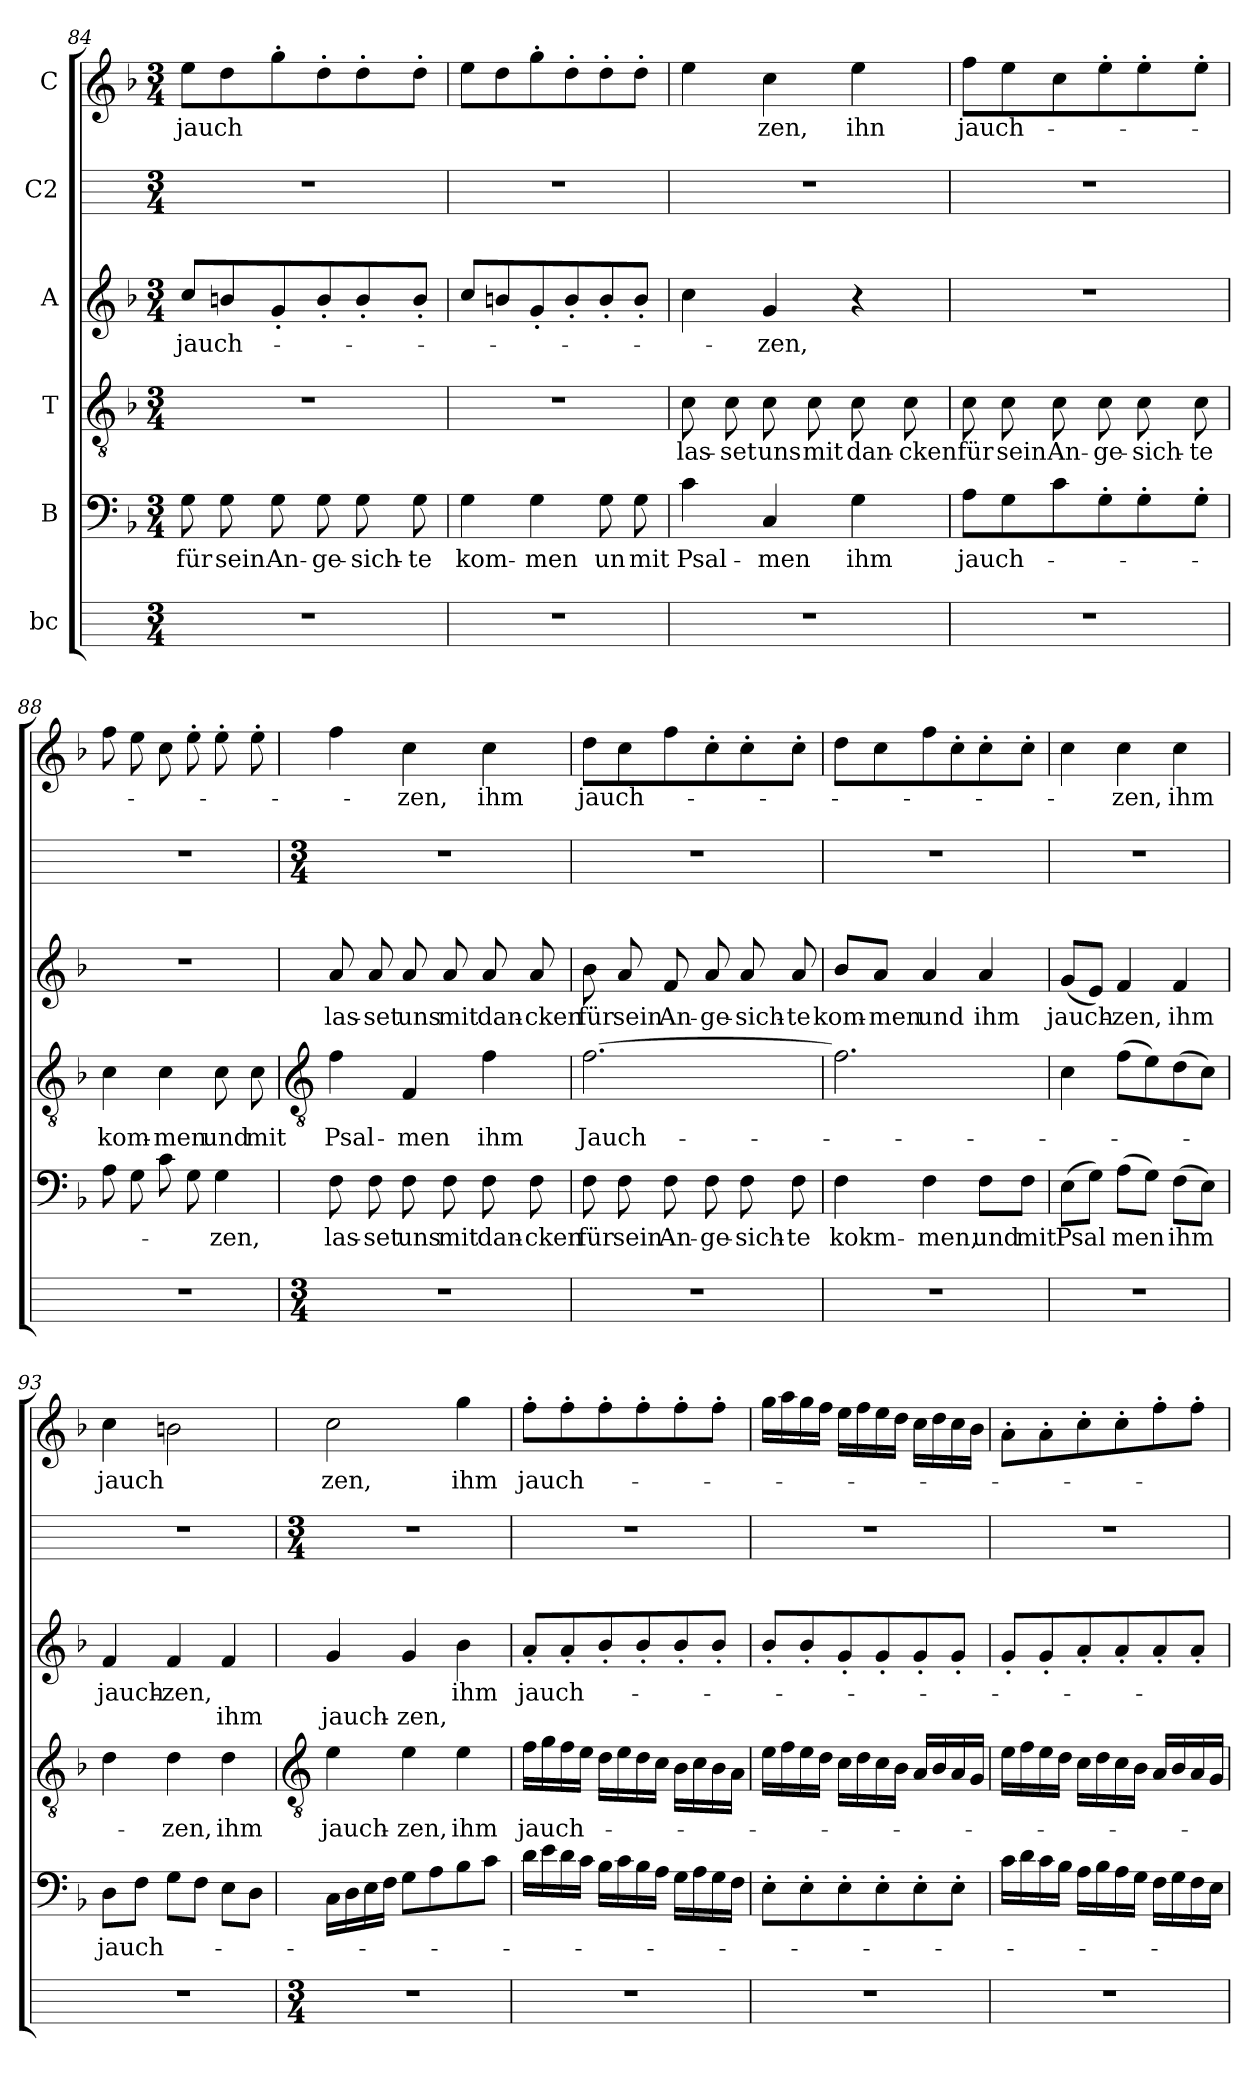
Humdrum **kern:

**kern	**kern	**text	**kern	**text	**kern	**text	**text	**kern	**kern	**text
*part6	*part5	*part5	*part4	*part4	*part3	*part3	*part3	*part2	*part1	*part1
*staff6	*staff5	*staff5	*staff4	*staff4	*staff3	*staff3	*staff3	*staff2	*staff1	*staff1
*I"bc	*I"B	*	*I"T	*	*I"A	*	*	*I"C2	*I"C	*
!!LO:LB:g=z
*	*clefF4	*	*clefGv2	*	*clefG2	*	*	*	*clefG2	*
*	*k[b-]	*	*k[b-]	*	*k[b-]	*	*	*	*k[b-]	*
*	*F:	*	*F:	*	*F:	*	*	*	*F:	*
*M3/4	*M3/4	*	*M3/4	*	*M3/4	*	*	*M3/4	*M3/4	*
=84	=84	=84	=84	=84	=84	=84	=84	=84	=84	=84
!	!	!LO:LY:b	!LO:N:vis=1	!	!	!LO:LY:b	!	!	!	!LO:LY:b
2.r	8G	für	2.r	.	8ccL	jauch-	.	2.r	8eeL	jauch
!	!	!LO:LY:b	!	!	!	!	!	!	!	!
.	8G	sein	.	.	8bn	.	.	.	8dd	.
!	!	!LO:LY:b	!	!	!	!	!	!	!	!
.	8G	An-	.	.	8g'	.	.	.	8gg'	.
!	!	!LO:LY:b	!	!	!	!	!	!	!	!
.	8G	-ge-	.	.	8b'	.	.	.	8dd'	.
!	!	!LO:LY:b	!	!	!	!	!	!	!	!
.	8G	-sich-	.	.	8b'	.	.	.	8dd'	.
!	!	!LO:LY:b	!	!	!	!	!	!	!	!
.	8G	-te	.	.	8b'J	.	.	.	8dd'J	.
=85	=85	=85	=85	=85	=85	=85	=85	=85	=85	=85
!	!	!LO:LY:b	!LO:N:vis=1	!	!	!	!	!	!	!
2.r	4G	kom-	2.r	.	8ccL	.	.	2.r	8eeL	.
.	.	.	.	.	8bn	.	.	.	8dd	.
!	!	!LO:LY:b	!	!	!	!	!	!	!	!
.	4G	-men	.	.	8g'	.	.	.	8gg'	.
.	.	.	.	.	8b'	.	.	.	8dd'	.
!	!	!LO:LY:b	!	!	!	!	!	!	!	!
.	8G	un	.	.	8b'	.	.	.	8dd'	.
!	!	!LO:LY:b	!	!	!	!	!	!	!	!
.	8G	mit	.	.	8b'J	.	.	.	8dd'J	.
=86	=86	=86	=86	=86	=86	=86	=86	=86	=86	=86
!	!	!LO:LY:b	!	!LO:LY:b	!	!	!	!	!	!
2.r	4c	Psal-	8c	las-	4cc	.	.	2.r	4ee	.
!	!	!	!	!LO:LY:b	!	!	!	!	!	!
.	.	.	8c	-set	.	.	.	.	.	.
!	!	!LO:LY:b	!	!LO:LY:b	!	!LO:LY:b	!	!	!	!LO:LY:b
.	4C	-men	8c	uns	4g	-zen,	.	.	4cc	zen,
!	!	!	!	!LO:LY:b	!	!	!	!	!	!
.	.	.	8c	mit	.	.	.	.	.	.
!	!	!LO:LY:b	!	!LO:LY:b	!	!	!	!	!	!LO:LY:b
.	4G	ihm	8c	dan-	4r	.	.	.	4ee	ihn
!	!	!	!	!LO:LY:b	!	!	!	!	!	!
.	.	.	8c	-cken	.	.	.	.	.	.
=87	=87	=87	=87	=87	=87	=87	=87	=87	=87	=87
!	!	!LO:LY:b	!	!LO:LY:b	!LO:N:vis=1	!	!	!	!	!LO:LY:b
2.r	8AL	jauch-	8c	für	2.r	.	.	2.r	8ffL	jauch-
!	!	!	!	!LO:LY:b	!	!	!	!	!	!
.	8G	.	8c	sein	.	.	.	.	8ee	.
!	!	!	!	!LO:LY:b	!	!	!	!	!	!
.	8c	.	8c	An-	.	.	.	.	8cc	.
!	!	!	!	!LO:LY:b	!	!	!	!	!	!
.	8G'	.	8c	-ge-	.	.	.	.	8ee'	.
!	!	!	!	!LO:LY:b	!	!	!	!	!	!
.	8G'	.	8c	-sich-	.	.	.	.	8ee'	.
!	!	!	!	!LO:LY:b	!	!	!	!	!	!
.	8G'J	.	8c	-te	.	.	.	.	8ee'J	.
=88	=88	=88	=88	=88	=88	=88	=88	=88	=88	=88
!	!	!	!	!LO:LY:b	!LO:N:vis=1	!	!	!	!	!
2.r	8AL	.	4c	kom-	2.r	.	.	2.r	8ffL	.
.	8G	.	.	.	.	.	.	.	8ee	.
!	!	!	!	!LO:LY:b	!	!	!	!	!	!
.	8c	.	4c	-men	.	.	.	.	8cc	.
.	8G	.	.	.	.	.	.	.	8ee'	.
!	!	!LO:LY:b	!	!LO:LY:b	!	!	!	!	!	!
.	4G	-zen,	8c	und	.	.	.	.	8ee'	.
!	!	!	!	!LO:LY:b	!	!	!	!	!	!
.	.	.	8c	mit	.	.	.	.	8ee'	.
!!LO:LB:g=z
=89	=89	=89	=89	=89	=89	=89	=89	=89	=89	=89
*	*	*	*clefGv2	*	*	*	*	*	*	*
*M3/4	*	*	*	*	*	*	*	*M3/4	*	*
!	!	!LO:LY:b	!	!LO:LY:b	!	!LO:LY:b	!	!	!	!
2.r	8F	las-	4f	Psal-	8a	las-	.	2.r	4ff	.
!	!	!LO:LY:b	!	!	!	!LO:LY:b	!	!	!	!
.	8F	-set	.	.	8a	-set	.	.	.	.
!	!	!LO:LY:b	!	!LO:LY:b	!	!LO:LY:b	!	!	!	!LO:LY:b
.	8F	uns	4F	-men	8a	uns	.	.	4cc	-zen,
!	!	!LO:LY:b	!	!	!	!LO:LY:b	!	!	!	!
.	8F	mit	.	.	8a	mit	.	.	.	.
!	!	!LO:LY:b	!	!LO:LY:b	!	!LO:LY:b	!	!	!	!LO:LY:b
.	8F	dan-	4f	ihm	8a	dan-	.	.	4cc	ihm
!	!	!LO:LY:b	!	!	!	!LO:LY:b	!	!	!	!
.	8F	-cken	.	.	8a	-cken	.	.	.	.
=90	=90	=90	=90	=90	=90	=90	=90	=90	=90	=90
!	!	!LO:LY:b	!	!LO:LY:b	!	!LO:LY:b	!	!	!	!LO:LY:b
2.r	8F	für	[2.f	Jauch-	8b-	für	.	2.r	8ddL	jauch-
!	!	!LO:LY:b	!	!	!	!LO:LY:b	!	!	!	!
.	8F	sein	.	.	8a	sein	.	.	8cc	.
!	!	!LO:LY:b	!	!	!	!LO:LY:b	!	!	!	!
.	8F	An-	.	.	8f	An-	.	.	8ff	.
!	!	!LO:LY:b	!	!	!	!LO:LY:b	!	!	!	!
.	8F	-ge-	.	.	8a	-ge-	.	.	8cc'	.
!	!	!LO:LY:b	!	!	!	!LO:LY:b	!	!	!	!
.	8F	-sich-	.	.	8a	-sich-	.	.	8cc'	.
!	!	!LO:LY:b	!	!	!	!LO:LY:b	!	!	!	!
.	8F	-te	.	.	8a	-te	.	.	8cc'J	.
=91	=91	=91	=91	=91	=91	=91	=91	=91	=91	=91
!	!	!LO:LY:b	!	!	!	!LO:LY:b	!	!	!	!
2.r	4F	kokm-	2.f]	.	8b-L	kom-	.	2.r	8ddL	.
!	!	!	!	!	!	!LO:LY:b	!	!	!	!
.	.	.	.	.	8aJ	-men	.	.	8cc	.
!	!	!LO:LY:b	!	!	!	!LO:LY:b	!	!	!	!
.	4F	-men,	.	.	4a	und	.	.	8ff	.
.	.	.	.	.	.	.	.	.	8cc'	.
!	!	!LO:LY:b	!	!	!	!LO:LY:b	!	!	!	!
.	8FL	und	.	.	4a	ihm	.	.	8cc'	.
!	!	!LO:LY:b	!	!	!	!	!	!	!	!
.	8FJ	mit	.	.	.	.	.	.	8cc'J	.
=92	=92	=92	=92	=92	=92	=92	=92	=92	=92	=92
!	!	!LO:LY:b	!	!	!	!LO:LY:b	!	!	!	!
2.r	(>8EL	Psal	4c	.	(<8gL	jauch-	.	2.r	4cc	.
.	8GJ)	.	.	.	8eJ)	.	.	.	.	.
!	!	!LO:LY:b	!	!	!	!LO:LY:b	!	!	!	!LO:LY:b
.	(>8AL	men	(>8fL	.	4f	-zen,	.	.	4cc	-zen,
.	8GJ)	.	8e)	.	.	.	.	.	.	.
!	!	!LO:LY:b	!	!	!	!LO:LY:b	!	!	!	!LO:LY:b
.	(>8FL	ihm	(>8d	.	4f	ihm	.	.	4cc	ihm
.	8EJ)	.	8cJ)	.	.	.	.	.	.	.
=93	=93	=93	=93	=93	=93	=93	=93	=93	=93	=93
!	!	!LO:LY:b	!	!	!	!LO:LY:b	!	!	!	!LO:LY:b
2.r	8DL	jauch-	4d	.	4f	jauch-	.	2.r	4cc	jauch-
.	8FJ	.	.	.	.	.	.	.	.	.
!	!	!	!	!LO:LY:b	!	!LO:LY:b	!	!	!	!LO:LY:b
.	8GL	.	4d	-zen,	4f	-zen,	.	.	2bn	-
.	8FJ	.	.	.	.	.	.	.	.	.
!	!	!	!	!LO:LY:b	!	!	!LO:LY:b	!	!	!
.	8EL	.	4d	ihm	4f	.	ihm	.	.	.
.	8DJ	.	.	.	.	.	.	.	.	.
!!LO:LB:g=z
=94	=94	=94	=94	=94	=94	=94	=94	=94	=94	=94
*	*	*	*clefGv2	*	*	*	*	*	*	*
*M3/4	*	*	*	*	*	*	*	*M3/4	*	*
!	!	!	!	!LO:LY:b	!	!	!LO:LY:b	!	!	!LO:LY:b
2.r	16CLL	.	4e	jauch-	4g	.	jauch-	2.r	2cc	zen,
.	16D	.	.	.	.	.	.	.	.	.
.	16E	.	.	.	.	.	.	.	.	.
.	16FJJ	.	.	.	.	.	.	.	.	.
!	!	!	!	!LO:LY:b	!	!	!LO:LY:b	!	!	!
.	8GL	.	4e	-zen,	4g	.	-zen,	.	.	.
.	8A	.	.	.	.	.	.	.	.	.
!	!	!	!	!LO:LY:b	!	!LO:LY:b	!	!	!	!LO:LY:b
.	8B-	.	4e	ihm	4b-	ihm	.	.	4gg	ihm
.	8cJ	.	.	.	.	.	.	.	.	.
=95	=95	=95	=95	=95	=95	=95	=95	=95	=95	=95
!	!	!	!	!LO:LY:b	!	!LO:LY:b	!	!	!	!LO:LY:b
2.r	16dLL	.	16fLL	jauch-	8a'L	jauch-	.	2.r	8ff'L	jauch-
.	16e	.	16g	.	.	.	.	.	.	.
.	16d	.	16f	.	8a'	.	.	.	8ff'	.
.	16cJJ	.	16eJJ	.	.	.	.	.	.	.
.	16B-LL	.	16dLL	.	8b-'	.	.	.	8ff'	.
.	16c	.	16e	.	.	.	.	.	.	.
.	16B-	.	16d	.	8b-'	.	.	.	8ff'	.
.	16AJJ	.	16cJJ	.	.	.	.	.	.	.
.	16GLL	.	16B-LL	.	8b-'	.	.	.	8ff'	.
.	16A	.	16c	.	.	.	.	.	.	.
.	16G	.	16B-	.	8b-'J	.	.	.	8ff'J	.
.	16FJJ	.	16AJJ	.	.	.	.	.	.	.
=96	=96	=96	=96	=96	=96	=96	=96	=96	=96	=96
2.r	8E'L	.	16eLL	.	8b-'L	.	.	2.r	16ggLL	.
.	.	.	16f	.	.	.	.	.	16aa	.
.	8E'	.	16e	.	8b-'	.	.	.	16gg	.
.	.	.	16dJJ	.	.	.	.	.	16ffJJ	.
.	8E'	.	16cLL	.	8g'	.	.	.	16eeLL	.
.	.	.	16d	.	.	.	.	.	16ff	.
.	8E'	.	16c	.	8g'	.	.	.	16ee	.
.	.	.	16B-JJ	.	.	.	.	.	16ddJJ	.
.	8E'	.	16ALL	.	8g'	.	.	.	16ccLL	.
.	.	.	16B-	.	.	.	.	.	16dd	.
.	8E'J	.	16A	.	8g'J	.	.	.	16cc	.
.	.	.	16GJJ	.	.	.	.	.	16b-JJ	.
=97	=97	=97	=97	=97	=97	=97	=97	=97	=97	=97
2.r	16cLL	.	16eLL	.	8g'L	.	.	2.r	8a'L	.
.	16d	.	16f	.	.	.	.	.	.	.
.	16c	.	16e	.	8g'	.	.	.	8a'	.
.	16B-JJ	.	16dJJ	.	.	.	.	.	.	.
.	16ALL	.	16cLL	.	8a'	.	.	.	8cc'	.
.	16B-	.	16d	.	.	.	.	.	.	.
.	16A	.	16c	.	8a'	.	.	.	8cc'	.
.	16GJJ	.	16B-JJ	.	.	.	.	.	.	.
.	16FLL	.	16ALL	.	8a'	.	.	.	8ff'	.
.	16G	.	16B-	.	.	.	.	.	.	.
.	16F	.	16A	.	8a'J	.	.	.	8ff'J	.
.	16EJJ	.	16GJJ	.	.	.	.	.	.	.
=	=	=	=	=	=	=	=	=	=	=
*-	*-	*-	*-	*-	*-	*-	*-	*-	*-	*-
